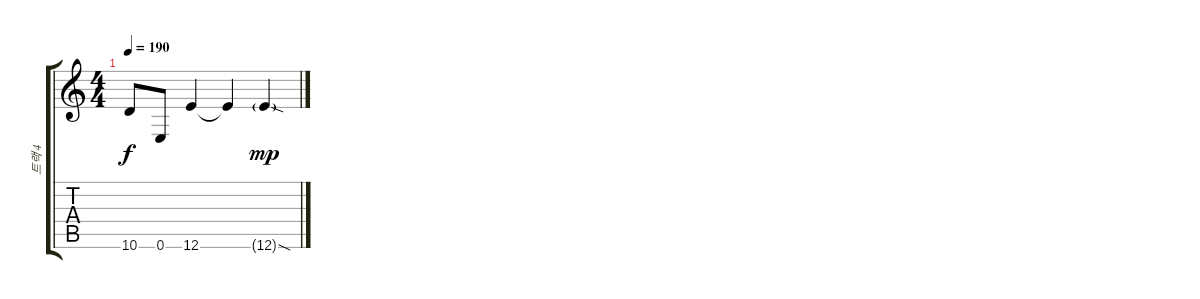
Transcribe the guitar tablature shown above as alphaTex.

\track ("트랙 4" "트랙 4") {instrument overdrivenguitar}
\staff {score tabs}
\tuning (E4 B3 G3 D3 A2 E2) {hide}
\ts (4 4)
\tempo 190
\clef g2
\ks c
10.6{t}.8{dy f} 0.6.8 12.6.4 12.6{t}.4 12.6{sod g}.4{dy mp}
